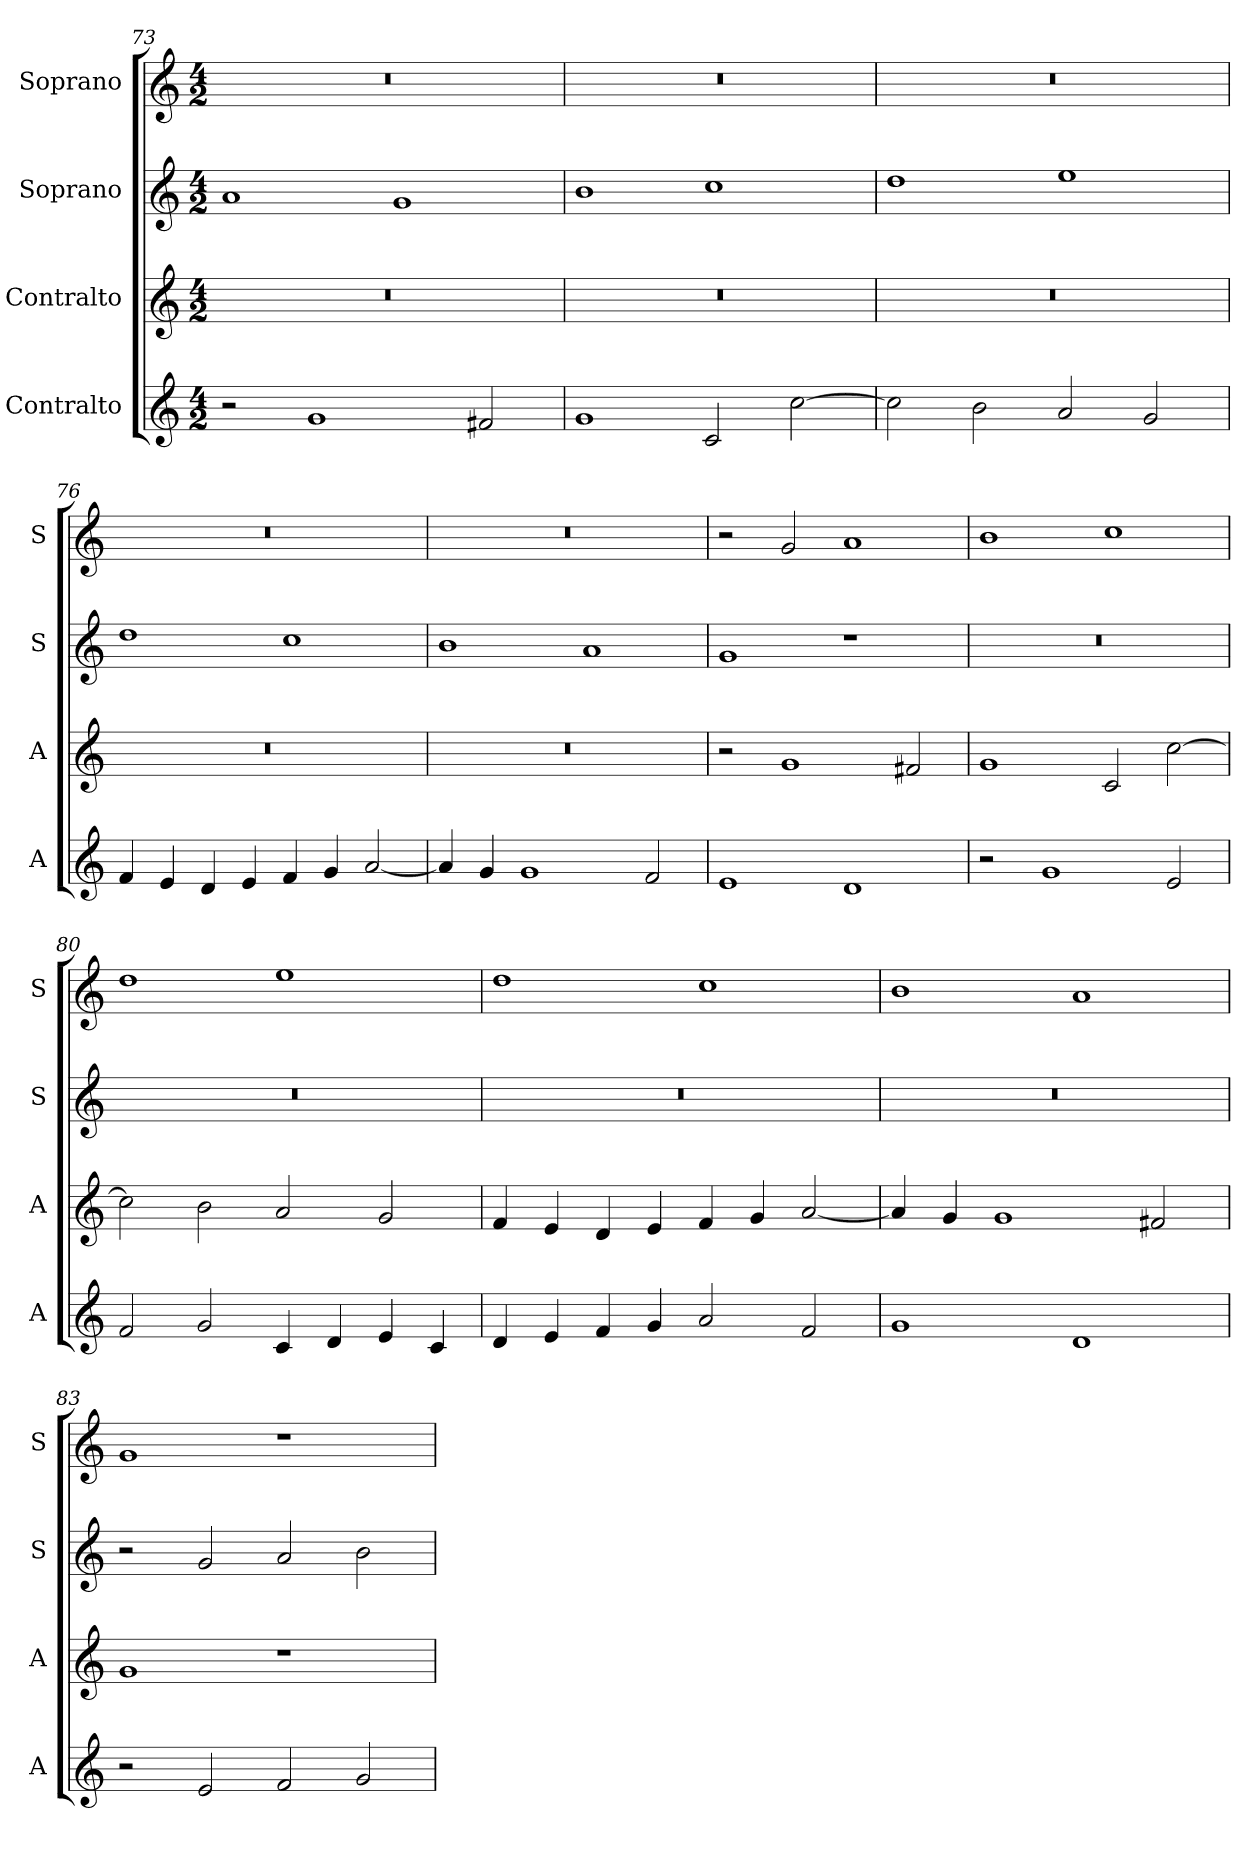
**kern	**kern	**kern	**kern
*part4	*part3	*part2	*part1
*staff4	*staff3	*staff2	*staff1
*I"Contralto	*I"Contralto	*I"Soprano	*I"Soprano
*I'A	*I'A	*I'S	*I'S
*clefG2	*clefG2	*clefG2	*clefG2
*k[]	*k[]	*k[]	*k[]
*C:ion	*C:ion	*C:ion	*C:ion
*M4/2	*M4/2	*M4/2	*M4/2
=73	=73	=73	=73
2r	0r	1a	0r
1g	.	.	.
.	.	1g	.
2f#X	.	.	.
=74	=74	=74	=74
1g	0r	1b	0r
2c	.	1cc	.
[2cc	.	.	.
=75	=75	=75	=75
2cc]	0r	1dd	0r
2b	.	.	.
2a	.	1ee	.
2g	.	.	.
=76	=76	=76	=76
4f	0r	1dd	0r
4e	.	.	.
4d	.	.	.
4e	.	.	.
4f	.	1cc	.
4g	.	.	.
[2a	.	.	.
=77	=77	=77	=77
4a]	0r	1b	0r
4g	.	.	.
1g	.	.	.
.	.	1a	.
2f	.	.	.
=78	=78	=78	=78
1e	2r	1g	2r
.	1g	.	2g
1d	.	1r	1a
.	2f#X	.	.
=79	=79	=79	=79
2r	1g	0r	1b
1g	.	.	.
.	2c	.	1cc
2e	[2cc	.	.
=80	=80	=80	=80
2f	2cc]	0r	1dd
2g	2b	.	.
4c	2a	.	1ee
4d	.	.	.
4e	2g	.	.
4c	.	.	.
=81	=81	=81	=81
4d	4f	0r	1dd
4e	4e	.	.
4f	4d	.	.
4g	4e	.	.
2a	4f	.	1cc
.	4g	.	.
2f	[2a	.	.
=82	=82	=82	=82
1g	4a]	0r	1b
.	4g	.	.
.	1g	.	.
1d	.	.	1a
.	2f#X	.	.
=83	=83	=83	=83
2r	1g	2r	1g
2e	.	2g	.
2f	1r	2a	1r
2g	.	2b	.
=	=	=	=
*-	*-	*-	*-
